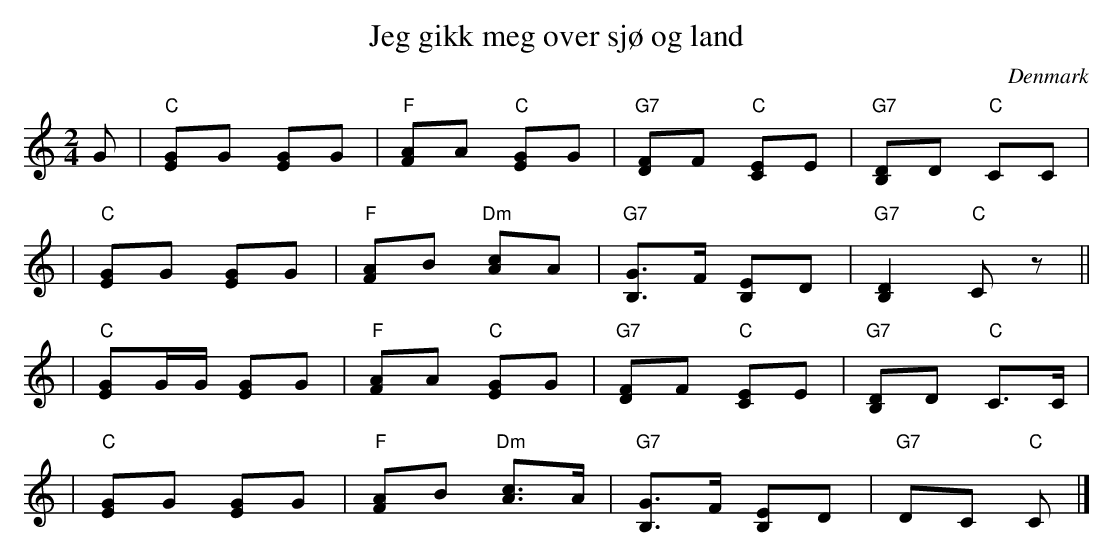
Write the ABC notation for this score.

X:1
T: Jeg gikk meg over sjø og land
O: Denmark
M: 2/4
L: 1/8
K: C
G \
| "C"[GE]G [GE]G | "F"[AF]A "C"[GE]G | "G7"[FD]F "C"[EC]E | "G7"[DB,]D "C"CC |
| "C"[GE]G [GE]G | "F"[AF]B "Dm"[cA]A | "G7"[GB,]>F [EB,]D | "G7"[D2B,2] "C"Cz ||
| "C"[GE]G/G/ [GE]G |  "F"[AF]A "C"[GE]G | "G7"[FD]F "C"[EC]E | "G7"[DB,]D "C"C>C |
| "C"[GE]G [GE]G | "F"[AF]B "Dm"[cA]>A | "G7"[GB,]>F [EB,]D | "G7"DC "C"C |]
